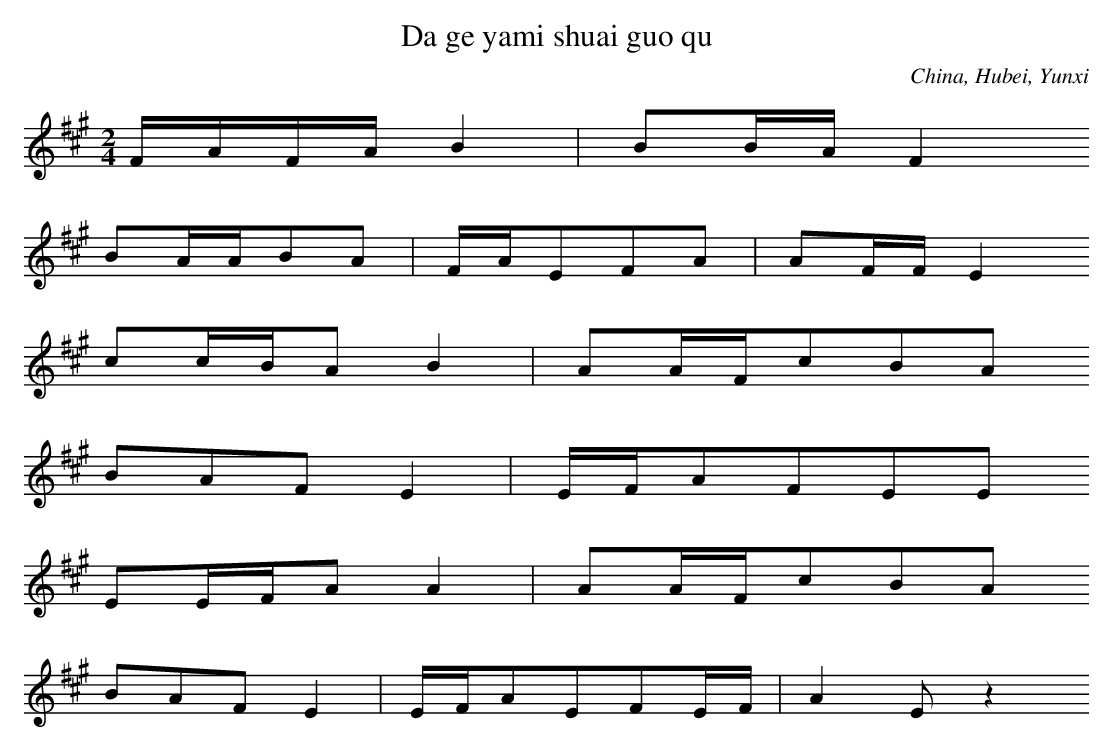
X:1
T: Da ge yami shuai guo qu
O: China, Hubei, Yunxi
M: 2/4
L: 1/16
K: A
FAFAB4 | B2BAF4
B2AAB2A2 | FAE2F2A2 | A2FFE4
c2cBA2B4 | A2AFc2B2A2
B2A2F2E4 | EFA2F2E2E2
E2EFA2A4 | A2AFc2B2A2
B2A2F2E4 | EFA2E2F2EF | A4E2z4
